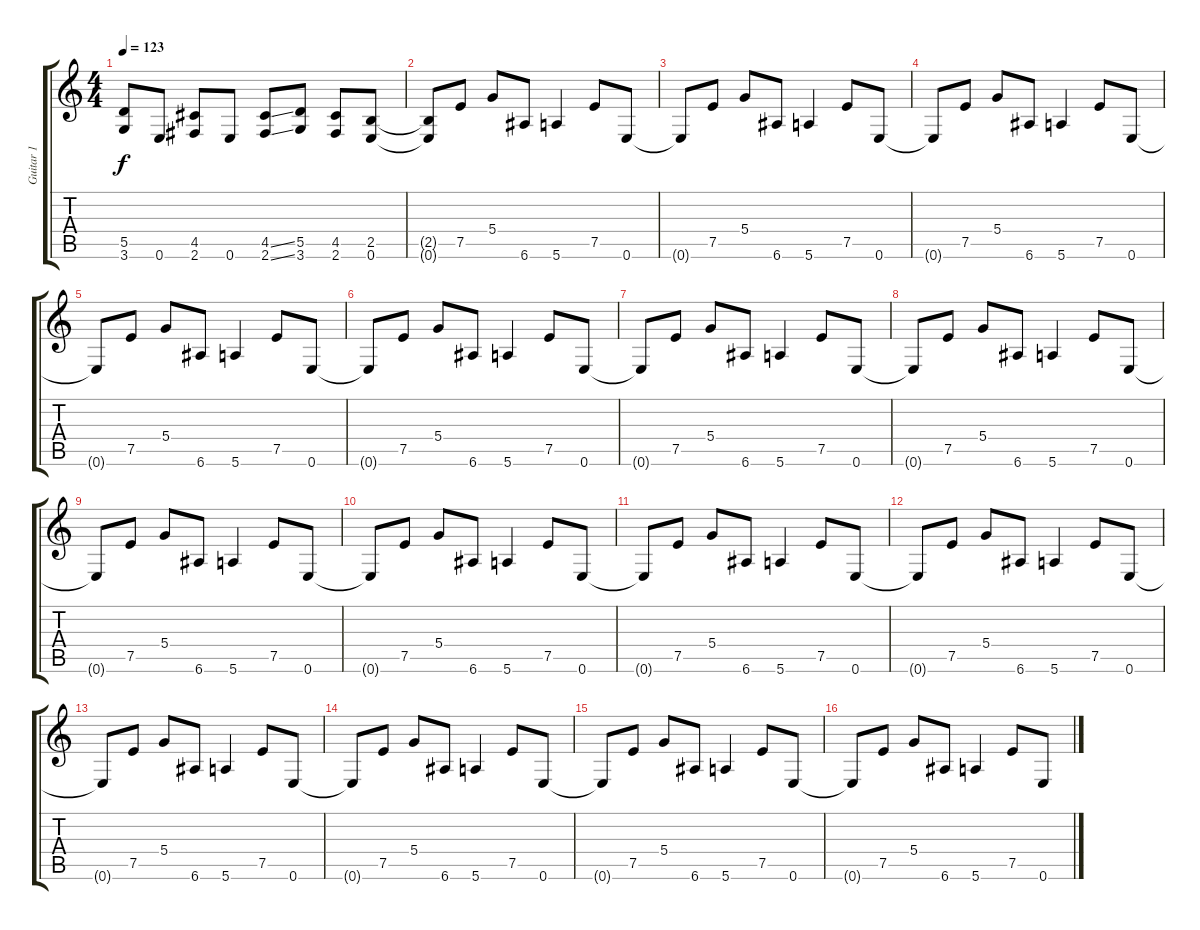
\track ("Guitar 1" "Guitar 1") {instrument acousticguitarsteel}
\staff {score tabs}
\tuning (E4 B3 G3 D3 A2 E2) {hide}
\ts (4 4)
\tempo 123
\clef g2
\ks c
(5.5{t} 3.6{t}).8{dy f} 0.6.8 (4.5 2.6).8 0.6.8 (4.5{ss} 2.6{ss}).8 (5.5 3.6).8 (4.5 2.6).8 (2.5 0.6).8 |
(2.5{t} 0.6{t}).8 7.5.8 5.4.8 6.6.8 5.6.4 7.5.8 0.6.8 |
0.6{t}.8 7.5.8 5.4.8 6.6.8 5.6.4 7.5.8 0.6.8 |
0.6{t}.8 7.5.8 5.4.8 6.6.8 5.6.4 7.5.8 0.6.8 |
0.6{t}.8 7.5.8 5.4.8 6.6.8 5.6.4 7.5.8 0.6.8 |
0.6{t}.8 7.5.8 5.4.8 6.6.8 5.6.4 7.5.8 0.6.8 |
0.6{t}.8 7.5.8 5.4.8 6.6.8 5.6.4 7.5.8 0.6.8 |
0.6{t}.8 7.5.8 5.4.8 6.6.8 5.6.4 7.5.8 0.6.8 |
0.6{t}.8 7.5.8 5.4.8 6.6.8 5.6.4 7.5.8 0.6.8 |
0.6{t}.8 7.5.8 5.4.8 6.6.8 5.6.4 7.5.8 0.6.8 |
0.6{t}.8 7.5.8 5.4.8 6.6.8 5.6.4 7.5.8 0.6.8 |
0.6{t}.8 7.5.8 5.4.8 6.6.8 5.6.4 7.5.8 0.6.8 |
0.6{t}.8 7.5.8 5.4.8 6.6.8 5.6.4 7.5.8 0.6.8 |
0.6{t}.8 7.5.8 5.4.8 6.6.8 5.6.4 7.5.8 0.6.8 |
0.6{t}.8 7.5.8 5.4.8 6.6.8 5.6.4 7.5.8 0.6.8 |
0.6{t}.8 7.5.8 5.4.8 6.6.8 5.6.4 7.5.8 0.6.8
